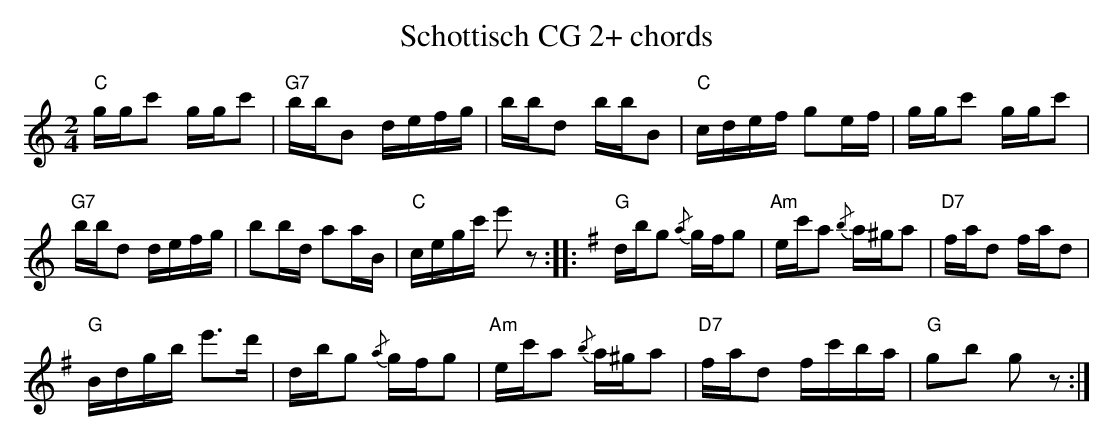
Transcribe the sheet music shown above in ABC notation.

X:1
T:Schottisch CG 2+ chords
M:2/4
L:1/16
K:Cmaj%%MIDI gchordon
"C"ggc'2 ggc'2 | "G7"bbB2 defg | bbd2 bbB2 | "C"cdef g2ef | ggc'2 ggc'2 |
"G7"bbd2 defg | b2bd a2aB | "C"cegc' e'2z2 :: [K:Gmaj] "G"dbg2 {/a}gfg2 | "Am"ec'a2 {/b}a^ga2 | "D7"fad2 fad2 |
"G"Bdgb e'3d' | dbg2 {/a}gfg2 | "Am"ec'a2 {/b}a^ga2 | "D7"fad2 fc'ba | "G"g2b2 g2z2 :|
